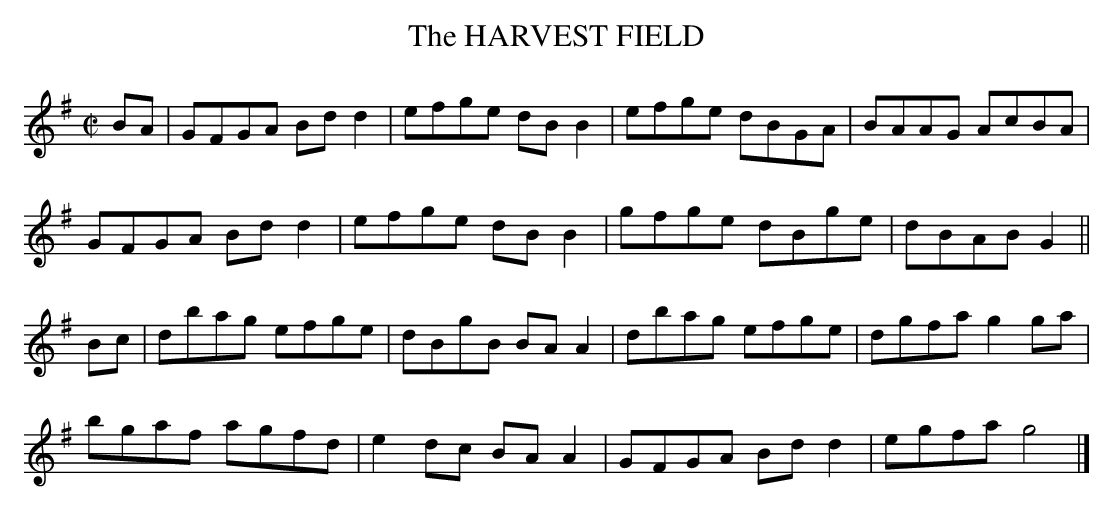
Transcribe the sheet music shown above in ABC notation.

X:1
T:HARVEST FIELD, The
M:C|
L:1/8
K:G
BA|GFGA Bdd2|efge dBB2|efge dBGA|BAAG AcBA|
GFGA Bdd2|efge dBB2|gfge dBge|dBAB G2||
Bc|dbag efge|dBgB BAA2|dbag efge|dgfa g2ga|
bgaf agfd|e2dc BAA2|GFGA Bdd2|egfa g4|]
